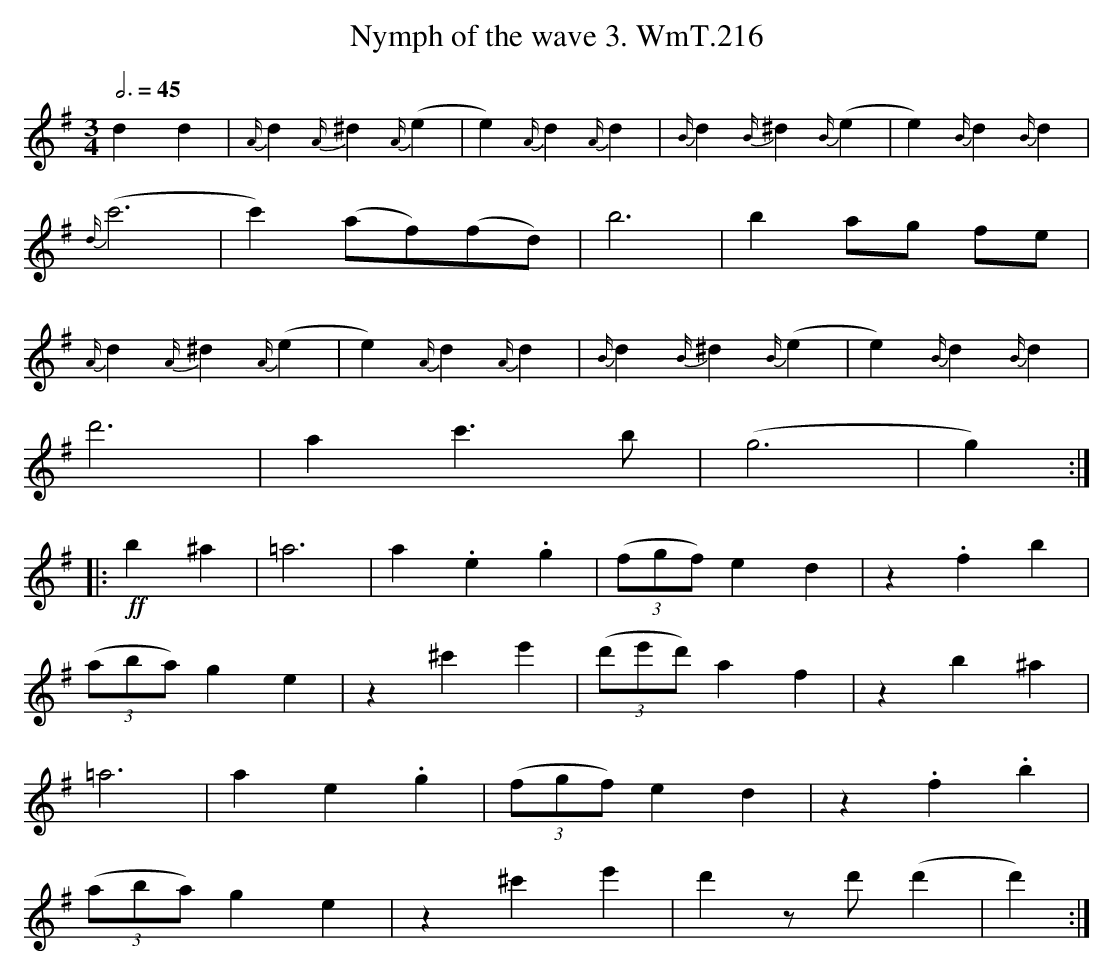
X:1
T:Nymph of the wave 3. WmT.216
M:3/4
L:1/8
Q:3/4=45
K:G
d2d2|{A/}d2 {A/}^d2 {A/}(e2|e2) {A/}d2 {A/}d2|\\
{B/}d2 {B/}^d2 {B/}(e2|e2) {B/}d2 {B/}d2|
{d/}(c'6|c'2) (af)(fd)|b6|b2 ag fe|
{A/}d2 {A/}^d2 {A/}(e2|e2) {A/}d2 {A/}d2|\\
{B/}d2 {B/}^d2 {B/}(e2|e2) {B/}d2 {B/}d2|
d'6|a2 c'3b|(g6|g2):|
|:!ff!b2^a2|=a6|a2.e2.g2|(3(fgf) e2d2|z2.f2b2|
(3(aba) g2e2|z2^c'2e'2|(3(d'e'd') a2f2|z2b2^a2|
=a6|a2e2.g2|(3(fgf) e2d2|z2.f2.b2|
(3(aba) g2e2|z2^c'2e'2|d'2 zd' (d'2|d'2):|
